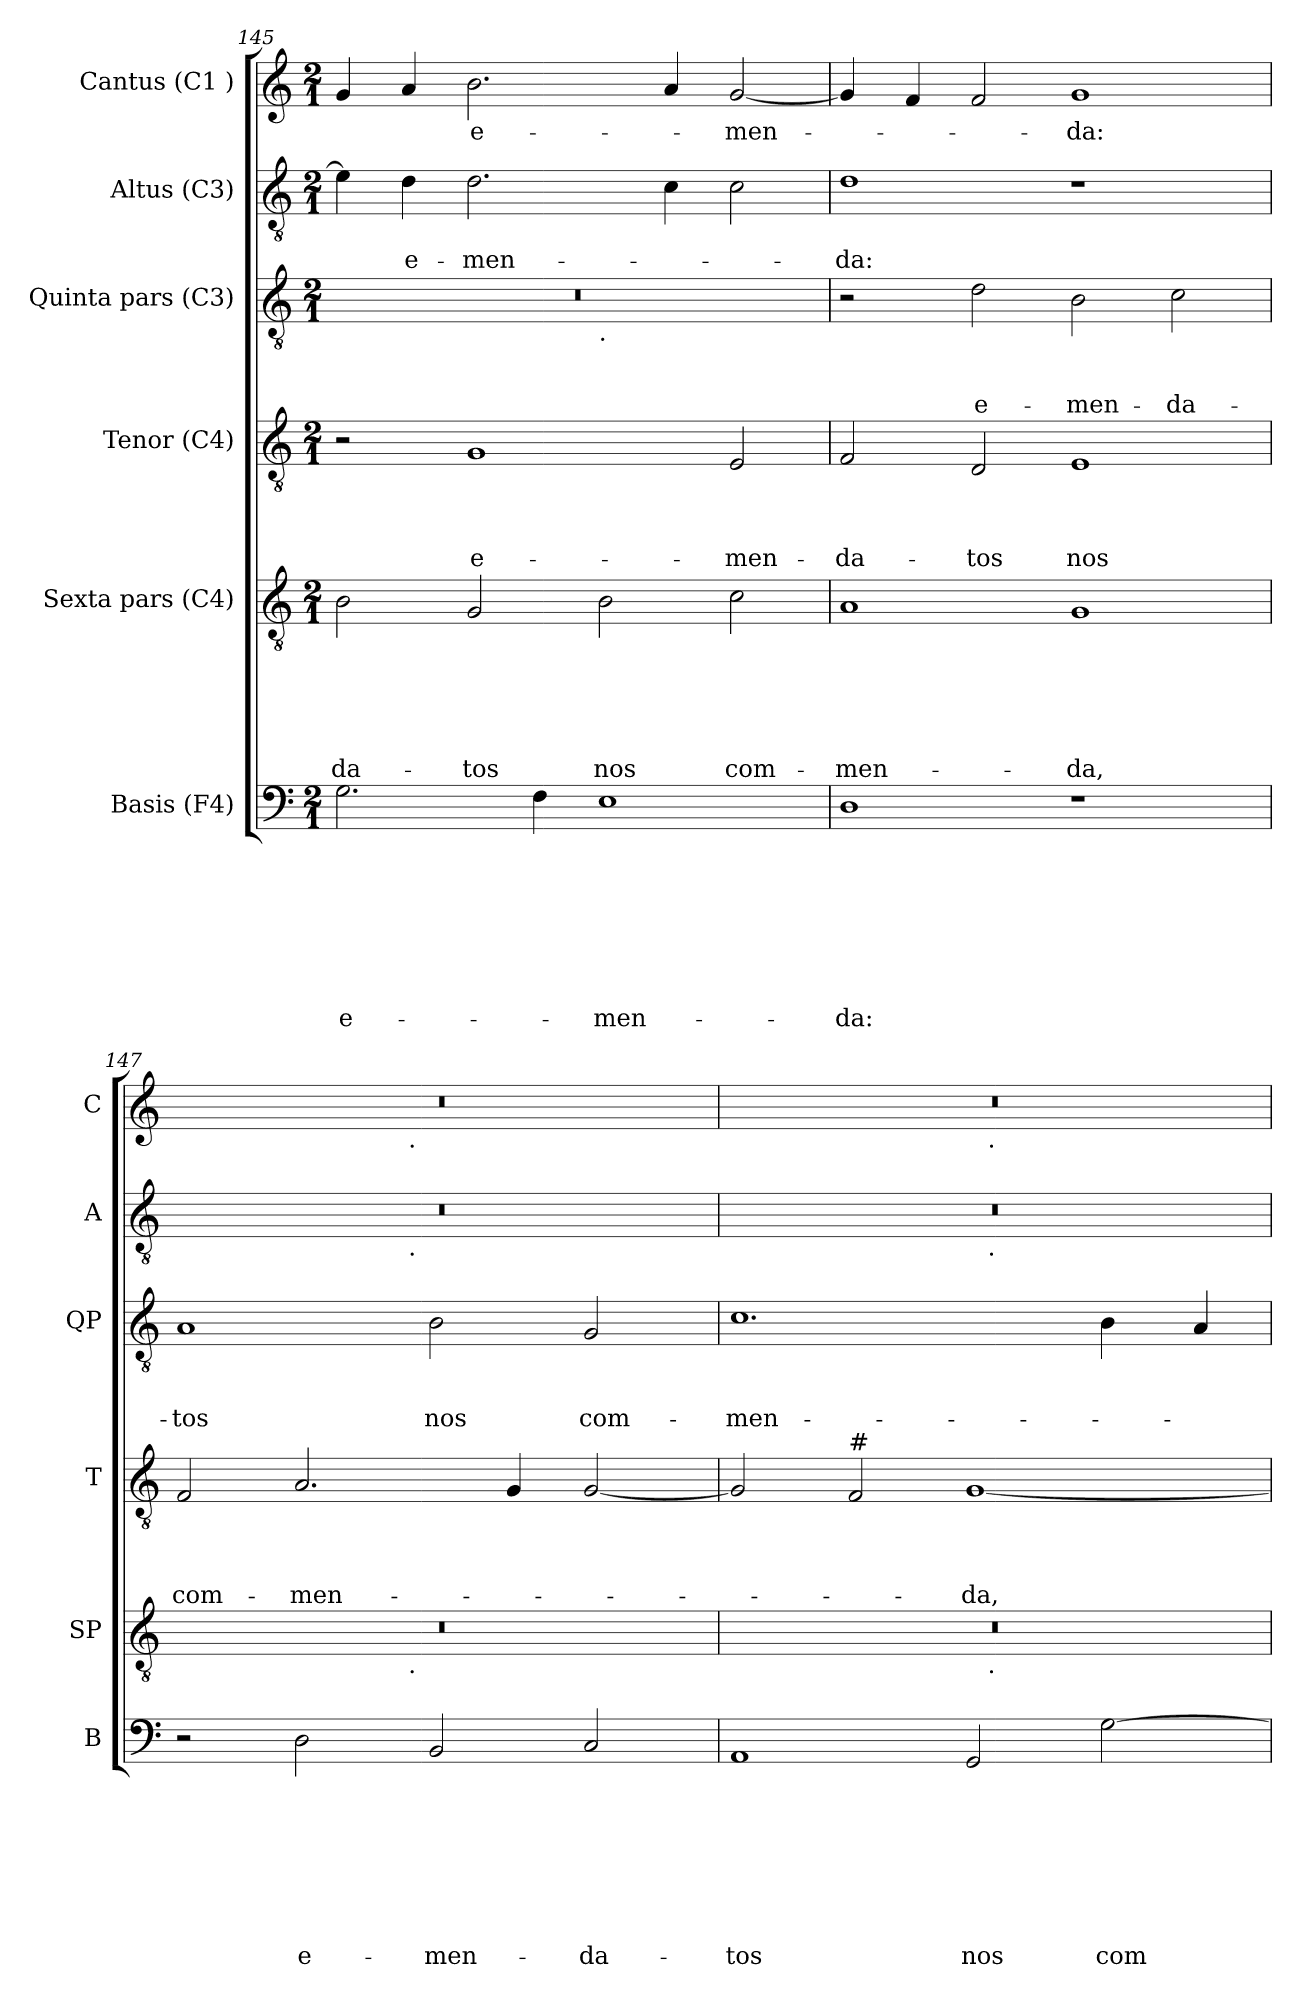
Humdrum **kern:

**kern	**text	**text	**text	**text	**text	**text	**text	**text	**kern	**text	**text	**text	**text	**text	**text	**kern	**text	**text	**text	**text	**kern	**text	**text	**text	**kern	**text	**text	**kern	**text
*part6	*part6	*part6	*part6	*part6	*part6	*part6	*part6	*part6	*part5	*part5	*part5	*part5	*part5	*part5	*part5	*part4	*part4	*part4	*part4	*part4	*part3	*part3	*part3	*part3	*part2	*part2	*part2	*part1	*part1
*staff6	*staff6	*staff6	*staff6	*staff6	*staff6	*staff6	*staff6	*staff6	*staff5	*staff5	*staff5	*staff5	*staff5	*staff5	*staff5	*staff4	*staff4	*staff4	*staff4	*staff4	*staff3	*staff3	*staff3	*staff3	*staff2	*staff2	*staff2	*staff1	*staff1
*I"Basis (F4)	*	*	*	*	*	*	*	*	*I"Sexta pars (C4)	*	*	*	*	*	*	*I"Tenor (C4)	*	*	*	*	*I"Quinta pars (C3)	*	*	*	*I"Altus (C3)	*	*	*I"Cantus (C1 )	*
*I'B	*	*	*	*	*	*	*	*	*I'SP	*	*	*	*	*	*	*I'T	*	*	*	*	*I'QP	*	*	*	*I'A	*	*	*I'C	*
*clefF4	*	*	*	*	*	*	*	*	*clefGv2	*	*	*	*	*	*	*clefGv2	*	*	*	*	*clefGv2	*	*	*	*clefGv2	*	*	*clefG2	*
*k[]	*	*	*	*	*	*	*	*	*k[]	*	*	*	*	*	*	*k[]	*	*	*	*	*k[]	*	*	*	*k[]	*	*	*k[]	*
*C:	*	*	*	*	*	*	*	*	*C:	*	*	*	*	*	*	*C:	*	*	*	*	*C:	*	*	*	*C:	*	*	*C:	*
*M2/1	*	*	*	*	*	*	*	*	*M2/1	*	*	*	*	*	*	*M2/1	*	*	*	*	*M2/1	*	*	*	*M2/1	*	*	*M2/1	*
=145	=145	=145	=145	=145	=145	=145	=145	=145	=145	=145	=145	=145	=145	=145	=145	=145	=145	=145	=145	=145	=145	=145	=145	=145	=145	=145	=145	=145	=145
!	!	!	!	!	!	!	!	!LO:LY:b:rj	!	!	!	!	!	!	!LO:LY:b	!	!	!	!	!	!	!	!	!	!	!	!	!	!
*	*	*	*	*	*	*	*	*	*	*	*	*	*	*	*	*	*	*	*	*	*^	*	*	*	*	*	*	*	*
2.G\	.	.	.	.	.	.	.	e-	2B\	.	.	.	.	.	-da-	2r	.	.	.	.	0r	1ryy	.	.	.	4e\]	.	.	4g/	.
!	!	!	!	!	!	!	!	!	!	!	!	!	!	!	!	!	!	!	!	!	!	!	!	!	!	!	!	!LO:LY:b	!	!
.	.	.	.	.	.	.	.	.	.	.	.	.	.	.	.	.	.	.	.	.	.	.	.	.	.	4d\	.	e-	4a/	.
!	!	!	!	!	!	!	!	!	!	!	!	!	!	!	!LO:LY:b	!	!	!	!	!LO:LY:b:rj	!	!	!	!	!	!	!	!LO:LY:b	!	!LO:LY:b:rj
.	.	.	.	.	.	.	.	.	2G/	.	.	.	.	.	-tos	1G	.	.	.	e-	.	.	.	.	.	2.d\	.	-men-	2.b\	e-
4F\	.	.	.	.	.	.	.	.	.	.	.	.	.	.	.	.	.	.	.	.	.	.	.	.	.	.	.	.	.	.
!	!	!	!	!	!	!	!	!	!	!	!	!	!	!	!	!	!	!	!	!	!	!LO:TX:b:t=.	!	!	!	!	!	!	!	!
!	!	!	!	!	!	!	!	!LO:LY:b	!	!	!	!	!	!	!LO:LY:b	!	!	!	!	!	!	!	!	!	!	!	!	!	!	!
1E	.	.	.	.	.	.	.	-men-	2B\	.	.	.	.	.	nos	.	.	.	.	.	.	1ryy	.	.	.	.	.	.	.	.
.	.	.	.	.	.	.	.	.	.	.	.	.	.	.	.	.	.	.	.	.	.	.	.	.	.	4c\	.	.	4a/	.
!	!	!	!	!	!	!	!	!	!	!	!	!	!	!	!LO:LY:b	!	!	!	!	!LO:LY:b	!	!	!	!	!	!	!	!	!	!LO:LY:b
.	.	.	.	.	.	.	.	.	2c\	.	.	.	.	.	com-	2E/	.	.	.	-men-	.	.	.	.	.	2c\	.	.	[<2g/	-men-
=146	=146	=146	=146	=146	=146	=146	=146	=146	=146	=146	=146	=146	=146	=146	=146	=146	=146	=146	=146	=146	=146	=146	=146	=146	=146	=146	=146	=146	=146	=146
!	!	!	!	!	!	!	!	!LO:LY:b	!	!	!	!	!	!	!LO:LY:b	!	!	!	!	!LO:LY:b	!	!	!	!	!	!	!	!LO:LY:b	!	!
*	*	*	*	*	*	*	*	*	*	*	*	*	*	*	*	*	*	*	*	*	*v	*v	*	*	*	*	*	*	*	*
1D	.	.	.	.	.	.	.	-da:	1A	.	.	.	.	.	-men-	2F/	.	.	.	-da-	2r	.	.	.	1d	.	-da:	4g/]	.
.	.	.	.	.	.	.	.	.	.	.	.	.	.	.	.	.	.	.	.	.	.	.	.	.	.	.	.	4f/	.
!	!	!	!	!	!	!	!	!	!	!	!	!	!	!	!	!	!	!	!	!LO:LY:b	!	!	!	!LO:LY:b	!	!	!	!	!
.	.	.	.	.	.	.	.	.	.	.	.	.	.	.	.	2D/	.	.	.	-tos	2d\	.	.	e-	.	.	.	2f/	.
!	!	!	!	!	!	!	!	!	!	!	!	!	!	!	!LO:LY:b	!	!	!	!	!LO:LY:b	!	!	!	!LO:LY:b	!	!	!	!	!LO:LY:b
1r	.	.	.	.	.	.	.	.	1G	.	.	.	.	.	-da,	1E	.	.	.	nos	2B\	.	.	-men-	1r	.	.	1g	-da:
!	!	!	!	!	!	!	!	!	!	!	!	!	!	!	!	!	!	!	!	!	!	!	!	!LO:LY:b	!	!	!	!	!
.	.	.	.	.	.	.	.	.	.	.	.	.	.	.	.	.	.	.	.	.	2c\	.	.	-da-	.	.	.	.	.
=147	=147	=147	=147	=147	=147	=147	=147	=147	=147	=147	=147	=147	=147	=147	=147	=147	=147	=147	=147	=147	=147	=147	=147	=147	=147	=147	=147	=147	=147
!	!	!	!	!	!	!	!	!	!	!	!	!	!	!	!	!	!	!	!	!LO:LY:b	!	!	!	!LO:LY:b	!	!	!	!	!
*	*	*	*	*	*	*	*	*	*^	*	*	*	*	*	*	*	*	*	*	*	*	*	*	*	*^	*	*	*^	*
2r	.	.	.	.	.	.	.	.	0r	2ryy	.	.	.	.	.	.	2F/	.	.	.	com-	1A	.	.	-tos	0r	2ryy	.	.	0r	2ryy	.
!	!	!	!	!	!	!	!	!LO:LY:b	!	!	!	!	!	!	!	!	!	!	!	!	!LO:LY:b	!	!	!	!	!	!	!	!	!	!	!
2D\	.	.	.	.	.	.	.	e-	.	4...ryy	.	.	.	.	.	.	2.A/	.	.	.	-men-	.	.	.	.	.	4...ryy	.	.	.	4...ryy	.
!	!	!	!	!	!	!	!	!	!	!	!	!	!	!	!	!	!	!	!	!	!	!	!	!	!	!	!	!	!	!	!LO:TX:b:t=.	!
!	!	!	!	!	!	!	!	!	!	!	!	!	!	!	!	!	!	!	!	!	!	!	!	!	!	!	!LO:TX:b:t=.	!	!	!	!	!
!	!	!	!	!	!	!	!	!	!	!LO:TX:b:t=.	!	!	!	!	!	!	!	!	!	!	!	!	!	!	!	!	!	!	!	!	!	!
.	.	.	.	.	.	.	.	.	.	1ryy	.	.	.	.	.	.	.	.	.	.	.	.	.	.	.	.	1ryy	.	.	.	1ryy	.
!	!	!	!	!	!	!	!	!LO:LY:b	!	!	!	!	!	!	!	!	!	!	!	!	!	!	!	!	!LO:LY:b	!	!	!	!	!	!	!
2BB/	.	.	.	.	.	.	.	-men-	.	.	.	.	.	.	.	.	.	.	.	.	.	2B\	.	.	nos	.	.	.	.	.	.	.
.	.	.	.	.	.	.	.	.	.	.	.	.	.	.	.	.	4G/	.	.	.	.	.	.	.	.	.	.	.	.	.	.	.
!	!	!	!	!	!	!	!	!LO:LY:b	!	!	!	!	!	!	!	!	!	!	!	!	!	!	!	!	!LO:LY:b	!	!	!	!	!	!	!
2C/	.	.	.	.	.	.	.	-da-	.	.	.	.	.	.	.	.	[>2G/	.	.	.	.	2G/	.	.	com-	.	.	.	.	.	.	.
.	.	.	.	.	.	.	.	.	.	32ryy	.	.	.	.	.	.	.	.	.	.	.	.	.	.	.	.	32ryy	.	.	.	32ryy	.
!!LO:PB:g=z	!!
=148	=148	=148	=148	=148	=148	=148	=148	=148	=148	=148	=148	=148	=148	=148	=148	=148	=148	=148	=148	=148	=148	=148	=148	=148	=148	=148	=148	=148	=148	=148	=148	=148
!	!	!	!	!	!	!	!	!LO:LY:b	!	!	!	!	!	!	!	!	!	!	!	!	!	!	!	!	!LO:LY:b	!	!	!	!	!	!	!
1AA	.	.	.	.	.	.	.	-tos	0r	1ryy	.	.	.	.	.	.	2G/]	.	.	.	.	1.c	.	.	-men-	0r	1ryy	.	.	0r	1ryy	.
!	!	!	!	!	!	!	!	!	!	!	!	!	!	!	!	!	!LO:TX:a:t=#	!	!	!	!	!	!	!	!	!	!	!	!	!	!	!
.	.	.	.	.	.	.	.	.	.	.	.	.	.	.	.	.	2F/	.	.	.	.	.	.	.	.	.	.	.	.	.	.	.
!	!	!	!	!	!	!	!	!LO:LY:b	!	!	!	!	!	!	!	!	!	!	!	!	!LO:LY:b	!	!	!	!	!	!	!	!	!	!	!
2GG/	.	.	.	.	.	.	.	nos	.	32ryy	.	.	.	.	.	.	[<1G	.	.	.	-da,	.	.	.	.	.	32ryy	.	.	.	32ryy	.
!	!	!	!	!	!	!	!	!	!	!	!	!	!	!	!	!	!	!	!	!	!	!	!	!	!	!	!	!	!	!	!LO:TX:b:t=.	!
!	!	!	!	!	!	!	!	!	!	!	!	!	!	!	!	!	!	!	!	!	!	!	!	!	!	!	!LO:TX:b:t=.	!	!	!	!	!
!	!	!	!	!	!	!	!	!	!	!LO:TX:b:t=.	!	!	!	!	!	!	!	!	!	!	!	!	!	!	!	!	!	!	!	!	!	!
.	.	.	.	.	.	.	.	.	.	2ryy	.	.	.	.	.	.	.	.	.	.	.	.	.	.	.	.	2ryy	.	.	.	2ryy	.
!	!	!	!	!	!	!	!	!LO:LY:b	!	!	!	!	!	!	!	!	!	!	!	!	!	!	!	!	!	!	!	!	!	!	!	!
[>2G\	.	.	.	.	.	.	.	com-	.	.	.	.	.	.	.	.	.	.	.	.	.	4B\	.	.	.	.	.	.	.	.	.	.
.	.	.	.	.	.	.	.	.	.	4...ryy	.	.	.	.	.	.	.	.	.	.	.	.	.	.	.	.	4...ryy	.	.	.	4...ryy	.
.	.	.	.	.	.	.	.	.	.	.	.	.	.	.	.	.	.	.	.	.	.	4A/	.	.	.	.	.	.	.	.	.	.
*	*	*	*	*	*	*	*	*	*	*	*	*	*	*	*	*	*	*	*	*	*	*	*	*	*	*v	*v	*	*	*	*	*
*	*	*	*	*	*	*	*	*	*v	*v	*	*	*	*	*	*	*	*	*	*	*	*	*	*	*	*	*	*	*v	*v	*
=	=	=	=	=	=	=	=	=	=	=	=	=	=	=	=	=	=	=	=	=	=	=	=	=	=	=	=	=	=
*-	*-	*-	*-	*-	*-	*-	*-	*-	*-	*-	*-	*-	*-	*-	*-	*-	*-	*-	*-	*-	*-	*-	*-	*-	*-	*-	*-	*-	*-
